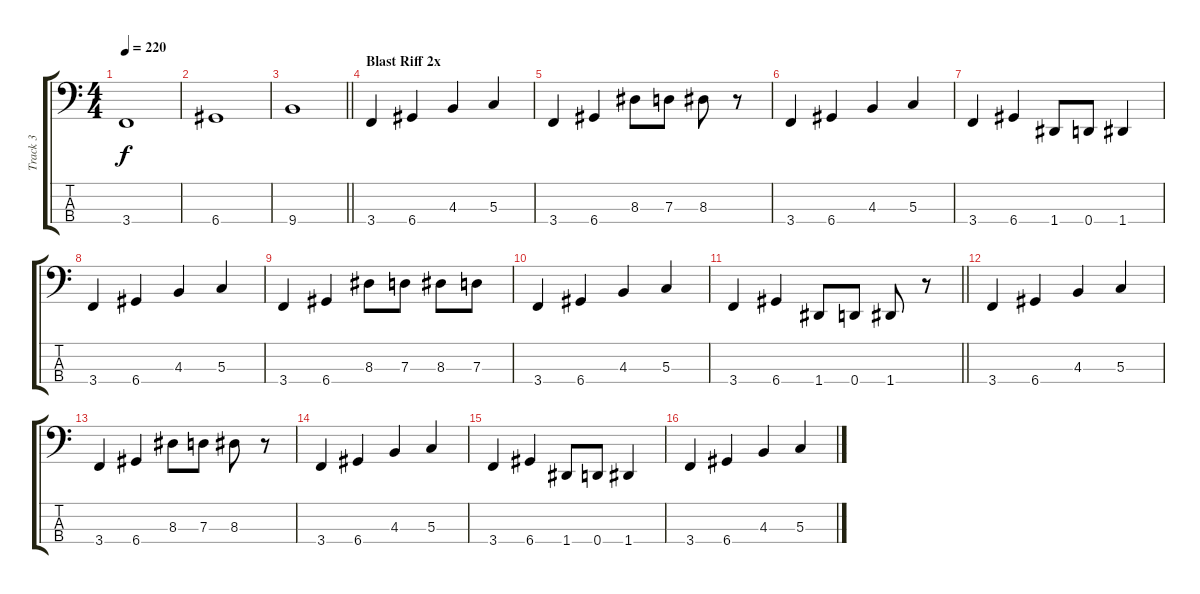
\track ("Track 3" "Track 3") {instrument electricbassfinger}
\staff {score tabs}
\tuning (F2 C2 G1 D1) {hide}
\ts (4 4)
\tempo 220
\clef f4
\ks c
3.4.1{dy f} |
6.4.1 |
\barLineRight lightlight
9.4.1 |
\section ("" "Blast Riff 2x")
3.4.4 6.4.4 4.3.4 5.3.4 |
3.4.4 6.4.4 8.3.8 7.3.8 8.3.8 r.8 |
3.4.4 6.4.4 4.3.4 5.3.4 |
3.4.4 6.4.4 1.4.8 0.4.8 1.4.4 |
3.4.4 6.4.4 4.3.4 5.3.4 |
3.4.4 6.4.4 8.3.8 7.3.8 8.3.8 7.3.8 |
3.4.4 6.4.4 4.3.4 5.3.4 |
\barLineRight lightlight
3.4.4 6.4.4 1.4.8 0.4.8 1.4.8 r.8 |
3.4.4 6.4.4 4.3.4 5.3.4 |
3.4.4 6.4.4 8.3.8 7.3.8 8.3.8 r.8 |
3.4.4 6.4.4 4.3.4 5.3.4 |
3.4.4 6.4.4 1.4.8 0.4.8 1.4.4 |
3.4.4 6.4.4 4.3.4 5.3.4
